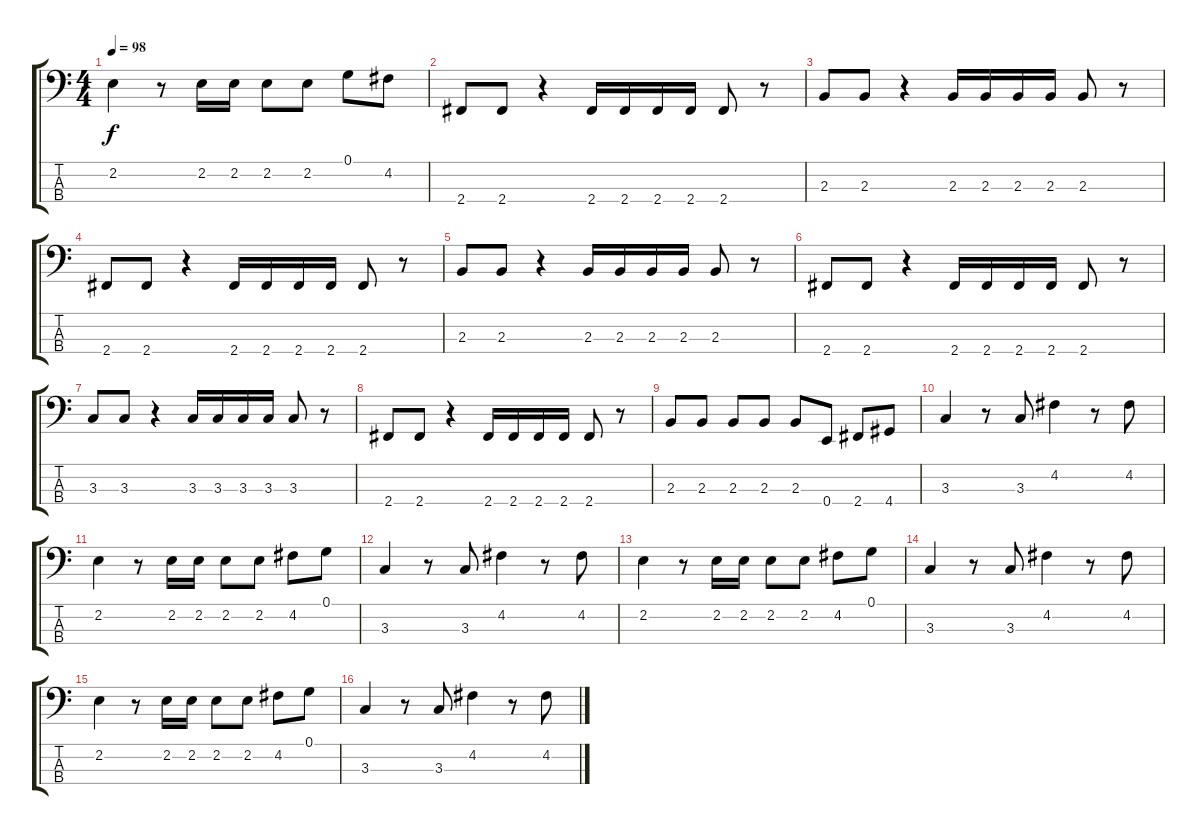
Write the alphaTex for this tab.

\track "" {instrument electricbassfinger}
\staff {score tabs}
\tuning (G2 D2 A1 E1) {hide}
\ts (4 4)
\tempo 98
\clef f4
\ks c
2.2.4{dy f} r.8 2.2.16 2.2.16 2.2.8 2.2.8 0.1.8 4.2.8 |
2.4.8 2.4.8 r.4 2.4.16 2.4.16 2.4.16 2.4.16 2.4.8 r.8 |
2.3.8 2.3.8 r.4 2.3.16 2.3.16 2.3.16 2.3.16 2.3.8 r.8 |
2.4.8 2.4.8 r.4 2.4.16 2.4.16 2.4.16 2.4.16 2.4.8 r.8 |
2.3.8 2.3.8 r.4 2.3.16 2.3.16 2.3.16 2.3.16 2.3.8 r.8 |
2.4.8 2.4.8 r.4 2.4.16 2.4.16 2.4.16 2.4.16 2.4.8 r.8 |
3.3.8 3.3.8 r.4 3.3.16 3.3.16 3.3.16 3.3.16 3.3.8 r.8 |
2.4.8 2.4.8 r.4 2.4.16 2.4.16 2.4.16 2.4.16 2.4.8 r.8 |
2.3.8 2.3.8 2.3.8 2.3.8 2.3.8 0.4.8 2.4.8 4.4.8 |
3.3.4 r.8 3.3.8 4.2.4 r.8 4.2.8 |
2.2.4 r.8 2.2.16 2.2.16 2.2.8 2.2.8 4.2.8 0.1.8 |
3.3.4 r.8 3.3.8 4.2.4 r.8 4.2.8 |
2.2.4 r.8 2.2.16 2.2.16 2.2.8 2.2.8 4.2.8 0.1.8 |
3.3.4 r.8 3.3.8 4.2.4 r.8 4.2.8 |
2.2.4 r.8 2.2.16 2.2.16 2.2.8 2.2.8 4.2.8 0.1.8 |
3.3.4 r.8 3.3.8 4.2.4 r.8 4.2.8
